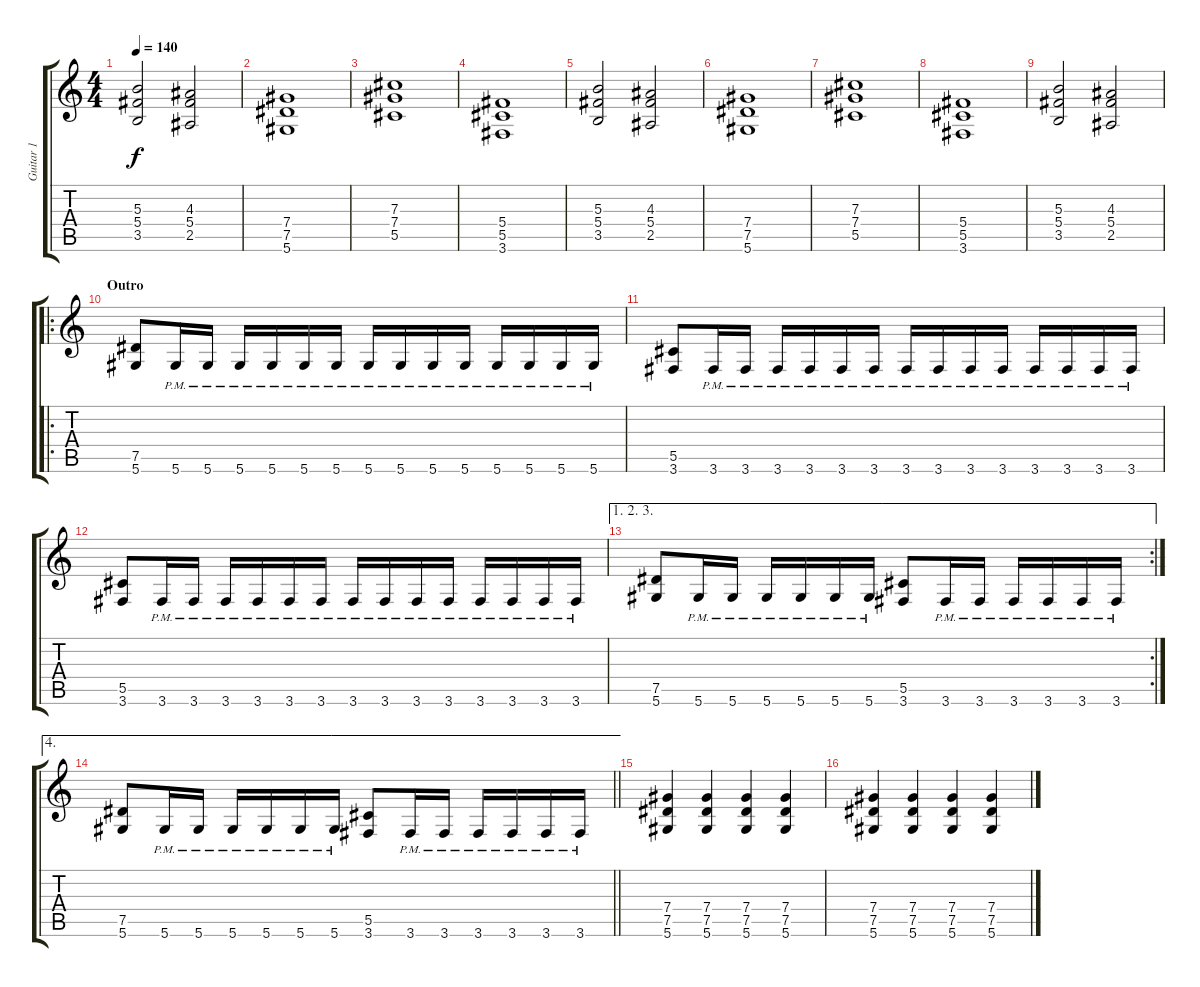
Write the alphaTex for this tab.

\track ("Guitar 1" "Guitar 1") {instrument distortionguitar}
\staff {score tabs}
\tuning (Eb4 Bb3 Gb3 Db3 Ab2 Eb2) {hide}
\ts (4 4)
\tempo 140
\clef g2
\ks c
(5.3 5.4 3.5).2{dy f} (4.3 5.4 2.5).2 |
(7.4 7.5 5.6).1 |
(7.3 7.4 5.5).1 |
(5.4 5.5 3.6).1 |
(5.3 5.4 3.5).2 (4.3 5.4 2.5).2 |
(7.4 7.5 5.6).1 |
(7.3 7.4 5.5).1 |
(5.4 5.5 3.6).1 |
(5.3 5.4 3.5).2 (4.3 5.4 2.5).2 |
\ro
\section ("" "Outro")
(7.5 5.6).8 5.6{pm}.16 5.6{pm}.16 5.6{pm}.16 5.6{pm}.16 5.6{pm}.16 5.6{pm}.16 5.6{pm}.16 5.6{pm}.16 5.6{pm}.16 5.6{pm}.16 5.6{pm}.16 5.6{pm}.16 5.6{pm}.16 5.6{pm}.16 |
(5.5 3.6).8 3.6{pm}.16 3.6{pm}.16 3.6{pm}.16 3.6{pm}.16 3.6{pm}.16 3.6{pm}.16 3.6{pm}.16 3.6{pm}.16 3.6{pm}.16 3.6{pm}.16 3.6{pm}.16 3.6{pm}.16 3.6{pm}.16 3.6{pm}.16 |
(5.5 3.6).8 3.6{pm}.16 3.6{pm}.16 3.6{pm}.16 3.6{pm}.16 3.6{pm}.16 3.6{pm}.16 3.6{pm}.16 3.6{pm}.16 3.6{pm}.16 3.6{pm}.16 3.6{pm}.16 3.6{pm}.16 3.6{pm}.16 3.6{pm}.16 |
\ae (1 2 3)
\rc 2
(7.5 5.6).8 5.6{pm}.16 5.6{pm}.16 5.6{pm}.16 5.6{pm}.16 5.6{pm}.16 5.6{pm}.16 (5.5 3.6).8 3.6{pm}.16 3.6{pm}.16 3.6{pm}.16 3.6{pm}.16 3.6{pm}.16 3.6{pm}.16 |
\ae 4
\barLineRight lightlight
(7.5 5.6).8 5.6{pm}.16 5.6{pm}.16 5.6{pm}.16 5.6{pm}.16 5.6{pm}.16 5.6{pm}.16 (5.5 3.6).8 3.6{pm}.16 3.6{pm}.16 3.6{pm}.16 3.6{pm}.16 3.6{pm}.16 3.6{pm}.16 |
(7.4 7.5 5.6).4 (7.4 7.5 5.6).4 (7.4 7.5 5.6).4 (7.4 7.5 5.6).4 |
(7.4 7.5 5.6).4 (7.4 7.5 5.6).4 (7.4 7.5 5.6).4 (7.4 7.5 5.6).4
